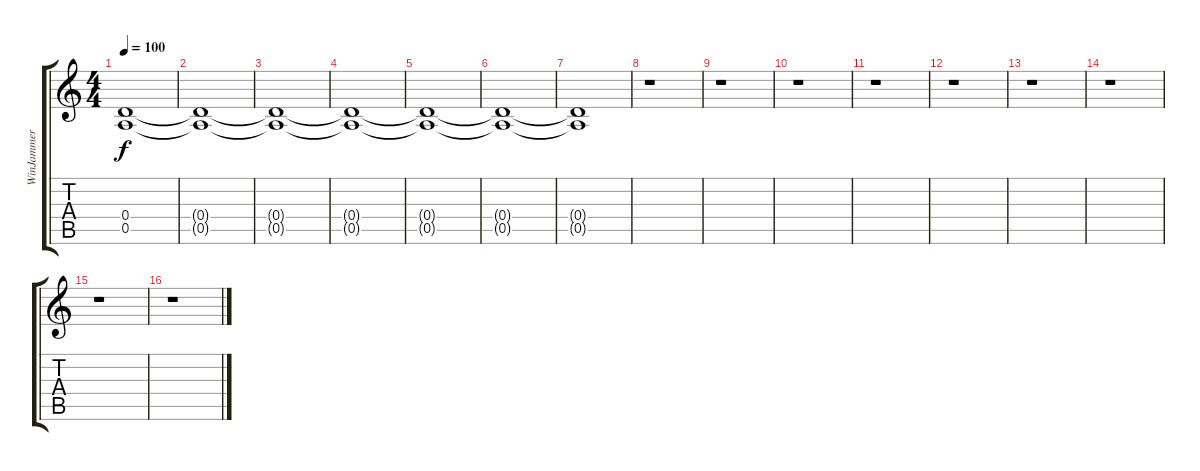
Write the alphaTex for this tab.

\track ("WinJammer Demo" "WinJammer ") {instrument distortionguitar}
\staff {score tabs}
\tuning (E4 B3 G3 D3 A2 D2) {hide}
\ts (4 4)
\tempo 100
\clef g2
\ks c
(0.4{t} 0.5{t}).1{dy f} |
(0.4{t} 0.5{t}).1 |
(0.4{t} 0.5{t}).1 |
(0.4{t} 0.5{t}).1 |
(0.4{t} 0.5{t}).1 |
(0.4{t} 0.5{t}).1 |
(0.4{t} 0.5{t}).1 |
r.1 |
r.1 |
r.1 |
r.1 |
r.1 |
r.1 |
r.1 |
r.1 |
r.1
